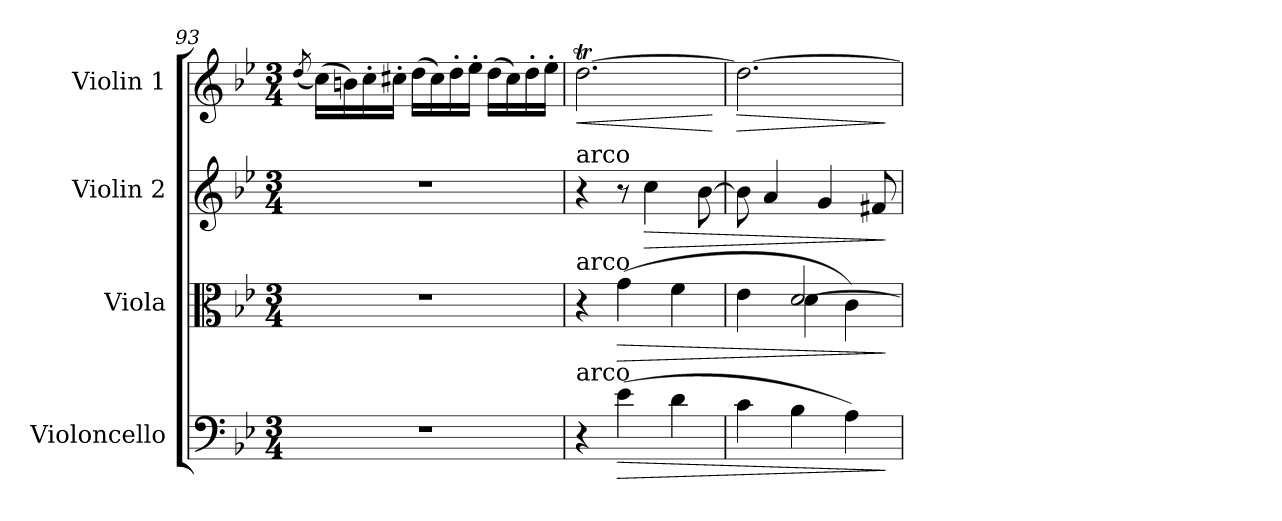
**kern	**dynam	**kern	**dynam	**kern	**dynam	**kern	**dynam
*part4	*part4	*part3	*part3	*part2	*part2	*part1	*part1
*staff4	*staff4	*staff3	*staff3	*staff2	*staff2	*staff1	*staff1
*I"Violoncello	*	*I"Viola	*	*I"Violin 2	*	*I"Violin 1	*
*I'Vc	*	*I'Vla	*	*I'Vln	*	*I'Vln	*
*clefF4	*	*clefC3	*	*clefG2	*	*clefG2	*
*k[b-e-]	*	*k[b-e-]	*	*k[b-e-]	*	*k[b-e-]	*
*M3/4	*	*M3/4	*	*M3/4	*	*M3/4	*
=93	=93	=93	=93	=93	=93	=93	=93
.	.	.	.	.	.	(8qdd/	.
2.r	.	2.r	.	2.r	.	(16cc\LL)	.
.	.	.	.	.	.	16bn\)	.
.	.	.	.	.	.	16cc'\	.
.	.	.	.	.	.	16cc#X'\JJ	.
.	.	.	.	.	.	(16dd\LL	.
.	.	.	.	.	.	16cc#\)	.
.	.	.	.	.	.	16dd'\	.
.	.	.	.	.	.	16ee-'\JJ	.
.	.	.	.	.	.	(16dd\LL	.
.	.	.	.	.	.	16cc#\)	.
.	.	.	.	.	.	16dd'\	.
.	.	.	.	.	.	16ee-'\JJ	.
=94	=94	=94	=94	=94	=94	=94	=94
!	!	!	!	!LO:TX:a:t=arco	!	!	!
!	!	!LO:TX:a:t=arco	!	!	!	!	!
!LO:TX:a:t=arco	!	!	!	!	!	!	!
!	!	!	!	!	!	!	!LO:HP:b
4r	.	4r	.	4r	.	[2.ddt\	<
!	!LO:HP:b	!	!LO:HP:b	!	!	!	!
(4e-\	>	(4g\	>	8r	.	.	.
!	!	!	!	!	!LO:HP:b	!	!
.	.	.	.	4cc\	>	.	.
4d\	.	4f\	.	.	.	.	.
.	.	.	.	[8b-\	.	.	.
.	.	.	.	.	.	.	[
=95	=95	=95	=95	=95	=95	=95	=95
*	*	*^	*	*	*	*	*
!	!	!	!	!	!	!	!	!LO:HP:b
4c\	.	4ryy	4e-\	.	8b-\]	.	2.ddTTT\_	>
.	.	.	.	.	4a/	.	.	.
4B-\	.	[2d/	4d\	.	.	.	.	.
.	.	.	.	.	4g/	.	.	.
4A\)	.	.	4c\)	.	.	.	.	.
.	.	.	.	.	8f#X/	.	.	.
*	*	*v	*v	*	*	*	*	*
.	]	.	]	.	]	.	]
=	=	=	=	=	=	=	=
*-	*-	*-	*-	*-	*-	*-	*-
